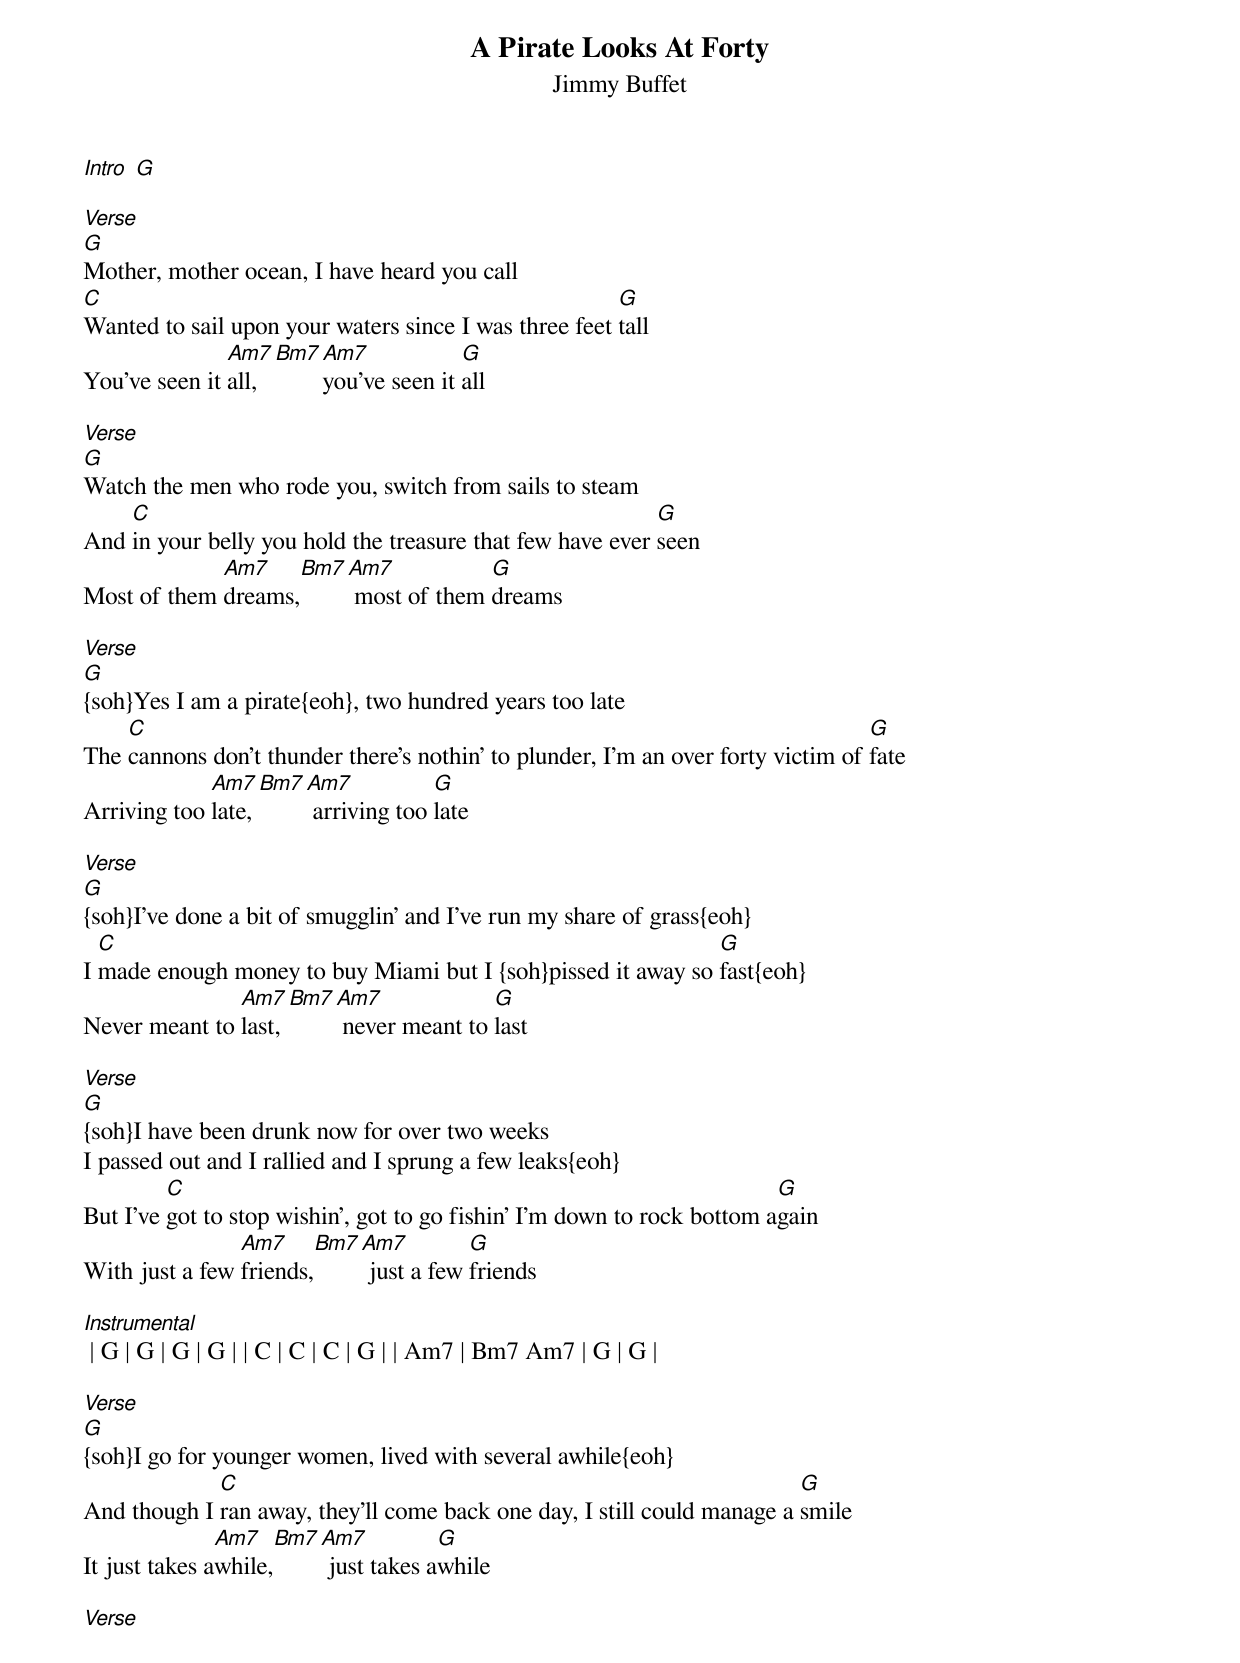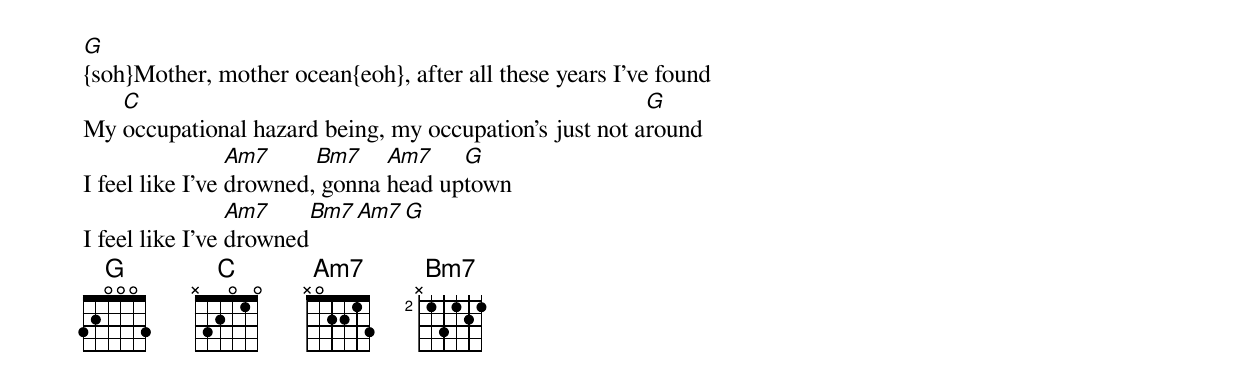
{title:A Pirate Looks At Forty}
{subtitle:Jimmy Buffet}
[Intro] [G]

[Verse]
[G]Mother, mother ocean, I have heard you call
[C]Wanted to sail upon your waters since I was three feet [G]tall
You've seen it [Am7]all, [Bm7][Am7]you've seen it [G]all

[Verse]
[G]Watch the men who rode you, switch from sails to steam
And [C]in your belly you hold the treasure that few have ever [G]seen
Most of them [Am7]dreams,[Bm7][Am7] most of them [G]dreams

[Verse]
[G]{soh}Yes I am a pirate{eoh}, two hundred years too late
The [C]cannons don't thunder there's nothin' to plunder, I'm an over forty victim of [G]fate
Arriving too [Am7]late,[Bm7][Am7] arriving too [G]late

[Verse]
[G]{soh}I've done a bit of smugglin' and I've run my share of grass{eoh}
I [C]made enough money to buy Miami but I {soh}pissed it away so [G]fast{eoh}
Never meant to [Am7]last,[Bm7][Am7] never meant to [G]last

[Verse]
[G]{soh}I have been drunk now for over two weeks
I passed out and I rallied and I sprung a few leaks{eoh}
But I've [C]got to stop wishin', got to go fishin' I'm down to rock bottom a[G]gain
With just a few [Am7]friends,[Bm7][Am7] just a few [G]friends

[Instrumental] | G | G | G | G | | C | C | C | G | | Am7 | Bm7 Am7 | G | G |

[Verse]
[G]{soh}I go for younger women, lived with several awhile{eoh}
And though I [C]ran away, they'll come back one day, I still could manage a [G]smile
It just takes a[Am7]while,[Bm7][Am7] just takes a[G]while

[Verse]
[G]{soh}Mother, mother ocean{eoh}, after all these years I've found
My [C]occupational hazard being, my occupation’s just not a[G]round
I feel like I've [Am7]drowned,[Bm7] gonna [Am7]head up[G]town
I feel like I've [Am7]drowned[Bm7][Am7][G]
